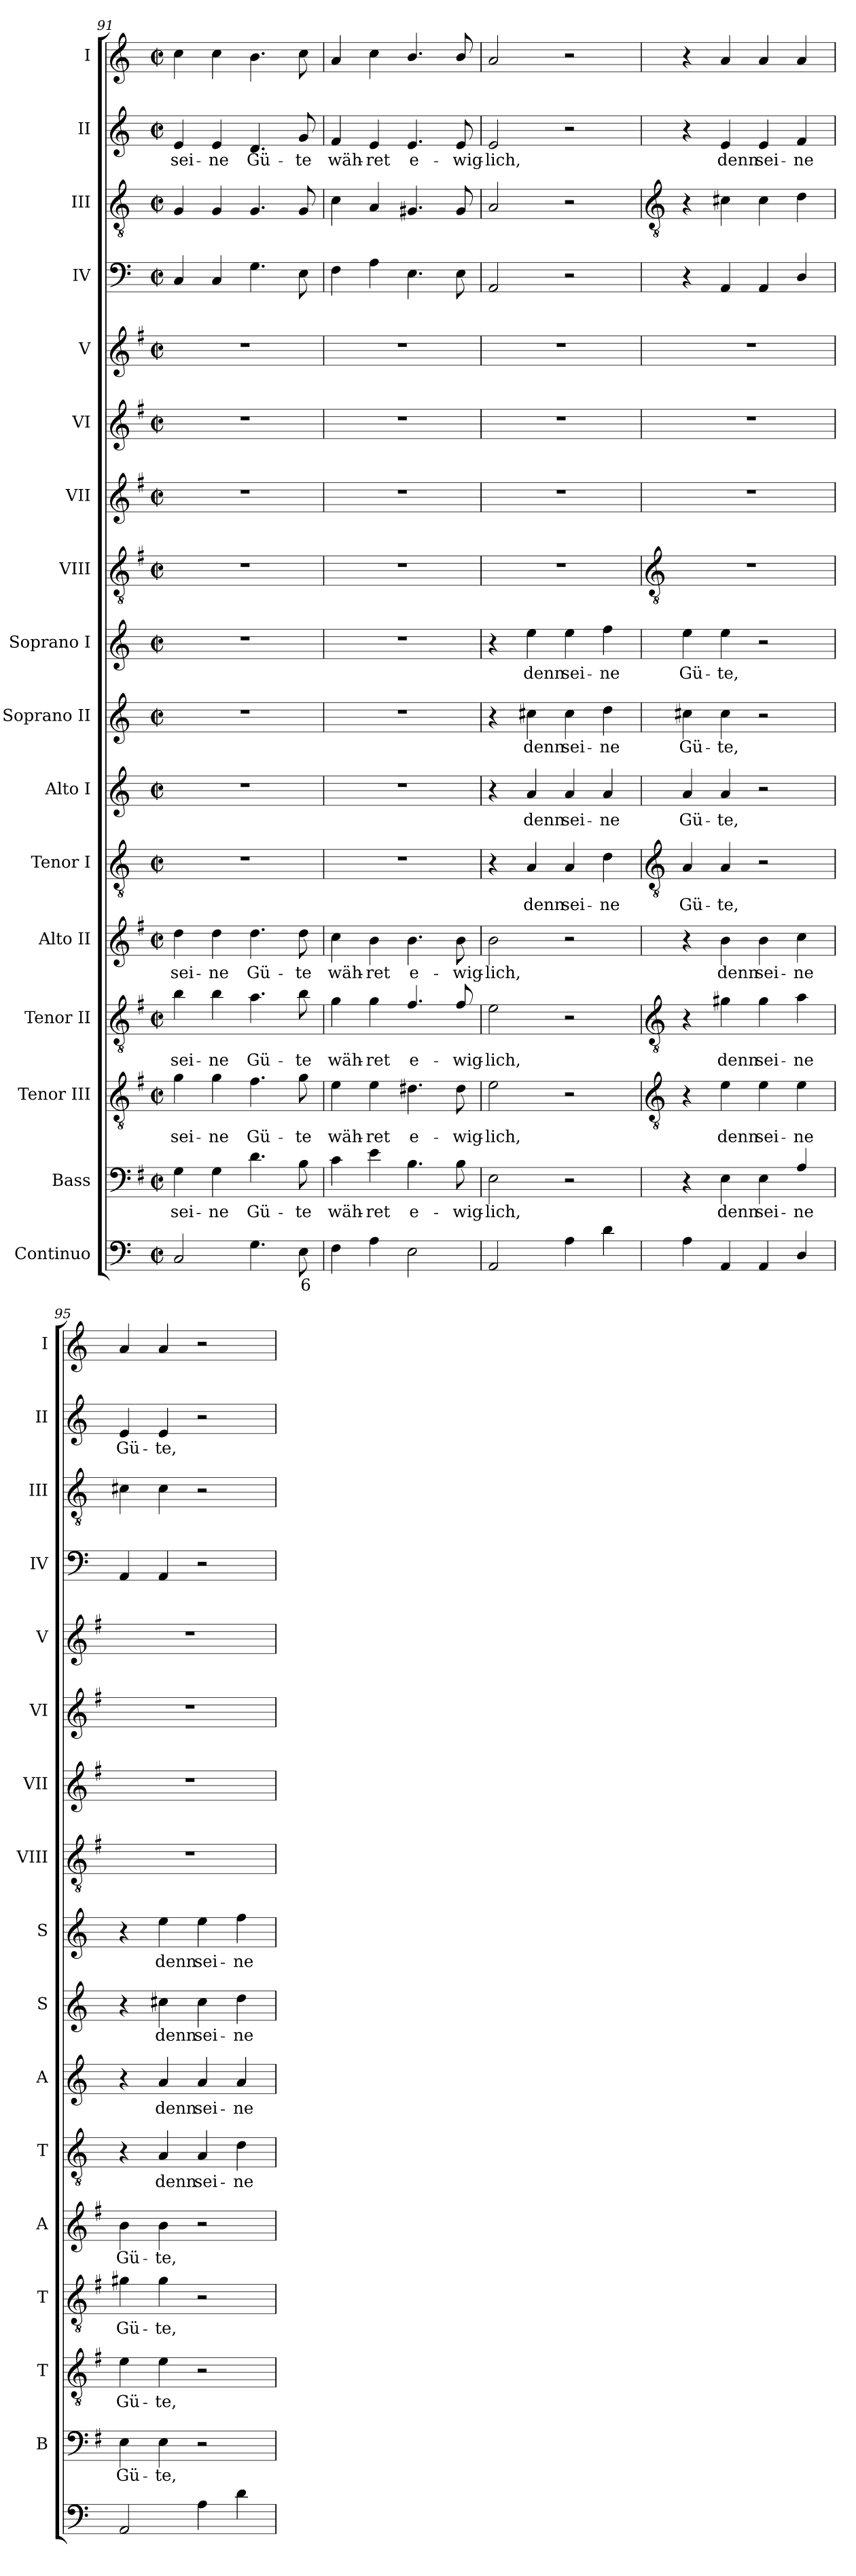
**kern	**text	**kern	**text	**kern	**text	**kern	**text	**kern	**text	**kern	**text	**kern	**text	**kern	**text	**kern	**text	**kern	**kern	**kern	**kern	**kern	**kern	**kern	**text	**kern
*part17	*part17	*part16	*part16	*part15	*part15	*part14	*part14	*part13	*part13	*part12	*part12	*part11	*part11	*part10	*part10	*part9	*part9	*part8	*part7	*part6	*part5	*part4	*part3	*part2	*part2	*part1
*staff17	*staff17	*staff16	*staff16	*staff15	*staff15	*staff14	*staff14	*staff13	*staff13	*staff12	*staff12	*staff11	*staff11	*staff10	*staff10	*staff9	*staff9	*staff8	*staff7	*staff6	*staff5	*staff4	*staff3	*staff2	*staff2	*staff1
*I"Continuo	*	*I"Bass	*	*I"Tenor III	*	*I"Tenor II	*	*I"Alto II	*	*I"Tenor I	*	*I"Alto I	*	*I"Soprano II	*	*I"Soprano I	*	*I"VIII	*I"VII	*I"VI	*I"V	*I"IV	*I"III	*I"II	*	*I"I
*	*	*I'B	*	*I'T	*	*I'T	*	*I'A	*	*I'T	*	*I'A	*	*I'S	*	*I'S	*	*I'VIII	*I'VII	*I'VI	*I'V	*I'IV	*I'III	*I'II	*	*I'I
*clefF4	*	*clefF4	*	*clefGv2	*	*clefGv2	*	*clefG2	*	*clefGv2	*	*clefG2	*	*clefG2	*	*clefG2	*	*clefGv2	*clefG2	*clefG2	*clefG2	*clefF4	*clefGv2	*clefG2	*	*clefG2
*	*	*ITrd4c7	*	*ITrd4c7	*	*ITrd4c7	*	*ITrd4c7	*	*	*	*	*	*	*	*	*	*ITrd4c7	*ITrd4c7	*ITrd4c7	*ITrd4c7	*	*	*	*	*
*k[]	*	*k[]	*	*k[]	*	*k[]	*	*k[]	*	*k[]	*	*k[]	*	*k[]	*	*k[]	*	*k[]	*k[]	*k[]	*k[]	*k[]	*k[]	*k[]	*	*k[]
*C:	*	*C:	*	*C:	*	*C:	*	*C:	*	*C:	*	*C:	*	*C:	*	*C:	*	*C:	*C:	*C:	*C:	*C:	*C:	*C:	*	*C:
*M2/2	*	*M2/2	*	*M2/2	*	*M2/2	*	*M2/2	*	*M2/2	*	*M2/2	*	*M2/2	*	*M2/2	*	*M2/2	*M2/2	*M2/2	*M2/2	*M2/2	*M2/2	*M2/2	*	*M2/2
*met(c|)	*	*met(c|)	*	*met(c|)	*	*met(c|)	*	*met(c|)	*	*met(c|)	*	*met(c|)	*	*met(c|)	*	*met(c|)	*	*met(c|)	*met(c|)	*met(c|)	*met(c|)	*met(c|)	*met(c|)	*met(c|)	*	*met(c|)
=91	=91	=91	=91	=91	=91	=91	=91	=91	=91	=91	=91	=91	=91	=91	=91	=91	=91	=91	=91	=91	=91	=91	=91	=91	=91	=91
!	!	!	!LO:LY:b	!	!LO:LY:b	!	!LO:LY:b	!	!LO:LY:b	!	!	!	!	!	!	!	!	!	!	!	!	!	!	!	!LO:LY:b	!
2C	.	4C	sei-	4c	sei-	4e	sei-	4g	sei-	1r	.	1r	.	1r	.	1r	.	1r	1r	1r	1r	4C	4G	4e	sei-	4cc
!	!	!	!LO:LY:b	!	!LO:LY:b	!	!LO:LY:b	!	!LO:LY:b	!	!	!	!	!	!	!	!	!	!	!	!	!	!	!	!LO:LY:b	!
.	.	4C	-ne	4c	-ne	4e	-ne	4g	-ne	.	.	.	.	.	.	.	.	.	.	.	.	4C	4G	4e	-ne	4cc
!	!	!	!LO:LY:b	!	!LO:LY:b	!	!LO:LY:b	!	!LO:LY:b	!	!	!	!	!	!	!	!	!	!	!	!	!	!	!	!LO:LY:b	!
4.G	.	4.G	Gü-	4.B	Gü-	4.d	Gü-	4.g	Gü-	.	.	.	.	.	.	.	.	.	.	.	.	4.G	4.G	4.d	Gü-	4.b
!	!LO:LY:b	!	!LO:LY:b	!	!LO:LY:b	!	!LO:LY:b	!	!LO:LY:b	!	!	!	!	!	!	!	!	!	!	!	!	!	!	!	!LO:LY:b	!
8E	6	8E	-te	8c	-te	8e	-te	8g	-te	.	.	.	.	.	.	.	.	.	.	.	.	8E	8G	8g	-te	8cc
=92	=92	=92	=92	=92	=92	=92	=92	=92	=92	=92	=92	=92	=92	=92	=92	=92	=92	=92	=92	=92	=92	=92	=92	=92	=92	=92
!	!	!	!LO:LY:b	!	!LO:LY:b	!	!LO:LY:b	!	!LO:LY:b	!	!	!	!	!	!	!	!	!	!	!	!	!	!	!	!LO:LY:b	!
4F	.	4F	wäh-	4A	wäh-	4c	wäh-	4f	wäh-	1r	.	1r	.	1r	.	1r	.	1r	1r	1r	1r	4F	4c	4f	wäh-	4a
!	!	!	!LO:LY:b	!	!LO:LY:b	!	!LO:LY:b	!	!LO:LY:b	!	!	!	!	!	!	!	!	!	!	!	!	!	!	!	!LO:LY:b	!
4A	.	4A	-ret	4A	-ret	4c	-ret	4e	-ret	.	.	.	.	.	.	.	.	.	.	.	.	4A	4A	4e	-ret	4cc
!	!	!	!LO:LY:b	!	!LO:LY:b	!	!LO:LY:b	!	!LO:LY:b	!	!	!	!	!	!	!	!	!	!	!	!	!	!	!	!LO:LY:b	!
2E	.	4.E	e-	4.G#X	e-	4.B/	e-	4.e	e-	.	.	.	.	.	.	.	.	.	.	.	.	4.E	4.G#X	4.e	e-	4.b/
!	!	!	!LO:LY:b	!	!LO:LY:b	!	!LO:LY:b	!	!LO:LY:b	!	!	!	!	!	!	!	!	!	!	!	!	!	!	!	!LO:LY:b	!
.	.	8E	-wig-	8G#	-wig-	8B/	-wig-	8e	-wig-	.	.	.	.	.	.	.	.	.	.	.	.	8E	8G#	8e	-wig-	8b/
=93	=93	=93	=93	=93	=93	=93	=93	=93	=93	=93	=93	=93	=93	=93	=93	=93	=93	=93	=93	=93	=93	=93	=93	=93	=93	=93
!	!	!	!LO:LY:b	!	!LO:LY:b	!	!LO:LY:b	!	!LO:LY:b	!	!	!	!	!	!	!	!	!	!	!	!	!	!	!	!LO:LY:b	!
2AA	.	2AA	-lich,	2A	-lich,	2A	-lich,	2e	-lich,	4r	.	4r	.	4r	.	4r	.	1r	1r	1r	1r	2AA	2A	2e	-lich,	2a
!	!	!	!	!	!	!	!	!	!	!	!LO:LY:b	!	!LO:LY:b	!	!LO:LY:b	!	!LO:LY:b	!	!	!	!	!	!	!	!	!
.	.	.	.	.	.	.	.	.	.	4A	denn	4a	denn	4cc#X	denn	4ee	denn	.	.	.	.	.	.	.	.	.
!	!	!	!	!	!	!	!	!	!	!	!LO:LY:b	!	!LO:LY:b	!	!LO:LY:b	!	!LO:LY:b	!	!	!	!	!	!	!	!	!
4A	.	2r	.	2r	.	2r	.	2r	.	4A	sei-	4a	sei-	4cc#	sei-	4ee	sei-	.	.	.	.	2r	2r	2r	.	2r
!	!	!	!	!	!	!	!	!	!	!	!LO:LY:b	!	!LO:LY:b	!	!LO:LY:b	!	!LO:LY:b	!	!	!	!	!	!	!	!	!
4d	.	.	.	.	.	.	.	.	.	4d	-ne	4a	-ne	4dd	-ne	4ff	-ne	.	.	.	.	.	.	.	.	.
!!LO:LB:g=z
=94	=94	=94	=94	=94	=94	=94	=94	=94	=94	=94	=94	=94	=94	=94	=94	=94	=94	=94	=94	=94	=94	=94	=94	=94	=94	=94
*	*	*	*	*clefGv2	*	*clefGv2	*	*	*	*clefGv2	*	*	*	*	*	*	*	*clefGv2	*	*	*	*	*clefGv2	*	*	*
!	!	!	!	!	!	!	!	!	!	!	!LO:LY:b	!	!LO:LY:b	!	!LO:LY:b	!	!LO:LY:b	!	!	!	!	!	!	!	!	!
4A	.	4r	.	4r	.	4r	.	4r	.	4A	Gü-	4a	Gü-	4cc#X	Gü-	4ee	Gü-	1r	1r	1r	1r	4r	4r	4r	.	4r
!	!	!	!LO:LY:b	!	!LO:LY:b	!	!LO:LY:b	!	!LO:LY:b	!	!LO:LY:b	!	!LO:LY:b	!	!LO:LY:b	!	!LO:LY:b	!	!	!	!	!	!	!	!LO:LY:b	!
4AA	.	4AA	denn	4A	denn	4c#X	denn	4e	denn	4A	-te,	4a	-te,	4cc#	-te,	4ee	-te,	.	.	.	.	4AA	4c#X	4e	denn	4a
!	!	!	!LO:LY:b	!	!LO:LY:b	!	!LO:LY:b	!	!LO:LY:b	!	!	!	!	!	!	!	!	!	!	!	!	!	!	!	!LO:LY:b	!
4AA	.	4AA	sei-	4A	sei-	4c#	sei-	4e	sei-	2r	.	2r	.	2r	.	2r	.	.	.	.	.	4AA	4c#	4e	sei-	4a
!	!	!	!LO:LY:b	!	!LO:LY:b	!	!LO:LY:b	!	!LO:LY:b	!	!	!	!	!	!	!	!	!	!	!	!	!	!	!	!LO:LY:b	!
4D/	.	4D/	-ne	4A	-ne	4d	-ne	4f	-ne	.	.	.	.	.	.	.	.	.	.	.	.	4D/	4d	4f	-ne	4a
=95	=95	=95	=95	=95	=95	=95	=95	=95	=95	=95	=95	=95	=95	=95	=95	=95	=95	=95	=95	=95	=95	=95	=95	=95	=95	=95
!	!	!	!LO:LY:b	!	!LO:LY:b	!	!LO:LY:b	!	!LO:LY:b	!	!	!	!	!	!	!	!	!	!	!	!	!	!	!	!LO:LY:b	!
2AA	.	4AA	Gü-	4A	Gü-	4c#X	Gü-	4e	Gü-	4r	.	4r	.	4r	.	4r	.	1r	1r	1r	1r	4AA	4c#X	4e	Gü-	4a
!	!	!	!LO:LY:b	!	!LO:LY:b	!	!LO:LY:b	!	!LO:LY:b	!	!LO:LY:b	!	!LO:LY:b	!	!LO:LY:b	!	!LO:LY:b	!	!	!	!	!	!	!	!LO:LY:b	!
.	.	4AA	-te,	4A	-te,	4c#	-te,	4e	-te,	4A	denn	4a	denn	4cc#X	denn	4ee	denn	.	.	.	.	4AA	4c#	4e	-te,	4a
!	!	!	!	!	!	!	!	!	!	!	!LO:LY:b	!	!LO:LY:b	!	!LO:LY:b	!	!LO:LY:b	!	!	!	!	!	!	!	!	!
4A	.	2r	.	2r	.	2r	.	2r	.	4A	sei-	4a	sei-	4cc#	sei-	4ee	sei-	.	.	.	.	2r	2r	2r	.	2r
!	!	!	!	!	!	!	!	!	!	!	!LO:LY:b	!	!LO:LY:b	!	!LO:LY:b	!	!LO:LY:b	!	!	!	!	!	!	!	!	!
4d	.	.	.	.	.	.	.	.	.	4d	-ne	4a	-ne	4dd	-ne	4ff	-ne	.	.	.	.	.	.	.	.	.
=	=	=	=	=	=	=	=	=	=	=	=	=	=	=	=	=	=	=	=	=	=	=	=	=	=	=
*-	*-	*-	*-	*-	*-	*-	*-	*-	*-	*-	*-	*-	*-	*-	*-	*-	*-	*-	*-	*-	*-	*-	*-	*-	*-	*-
